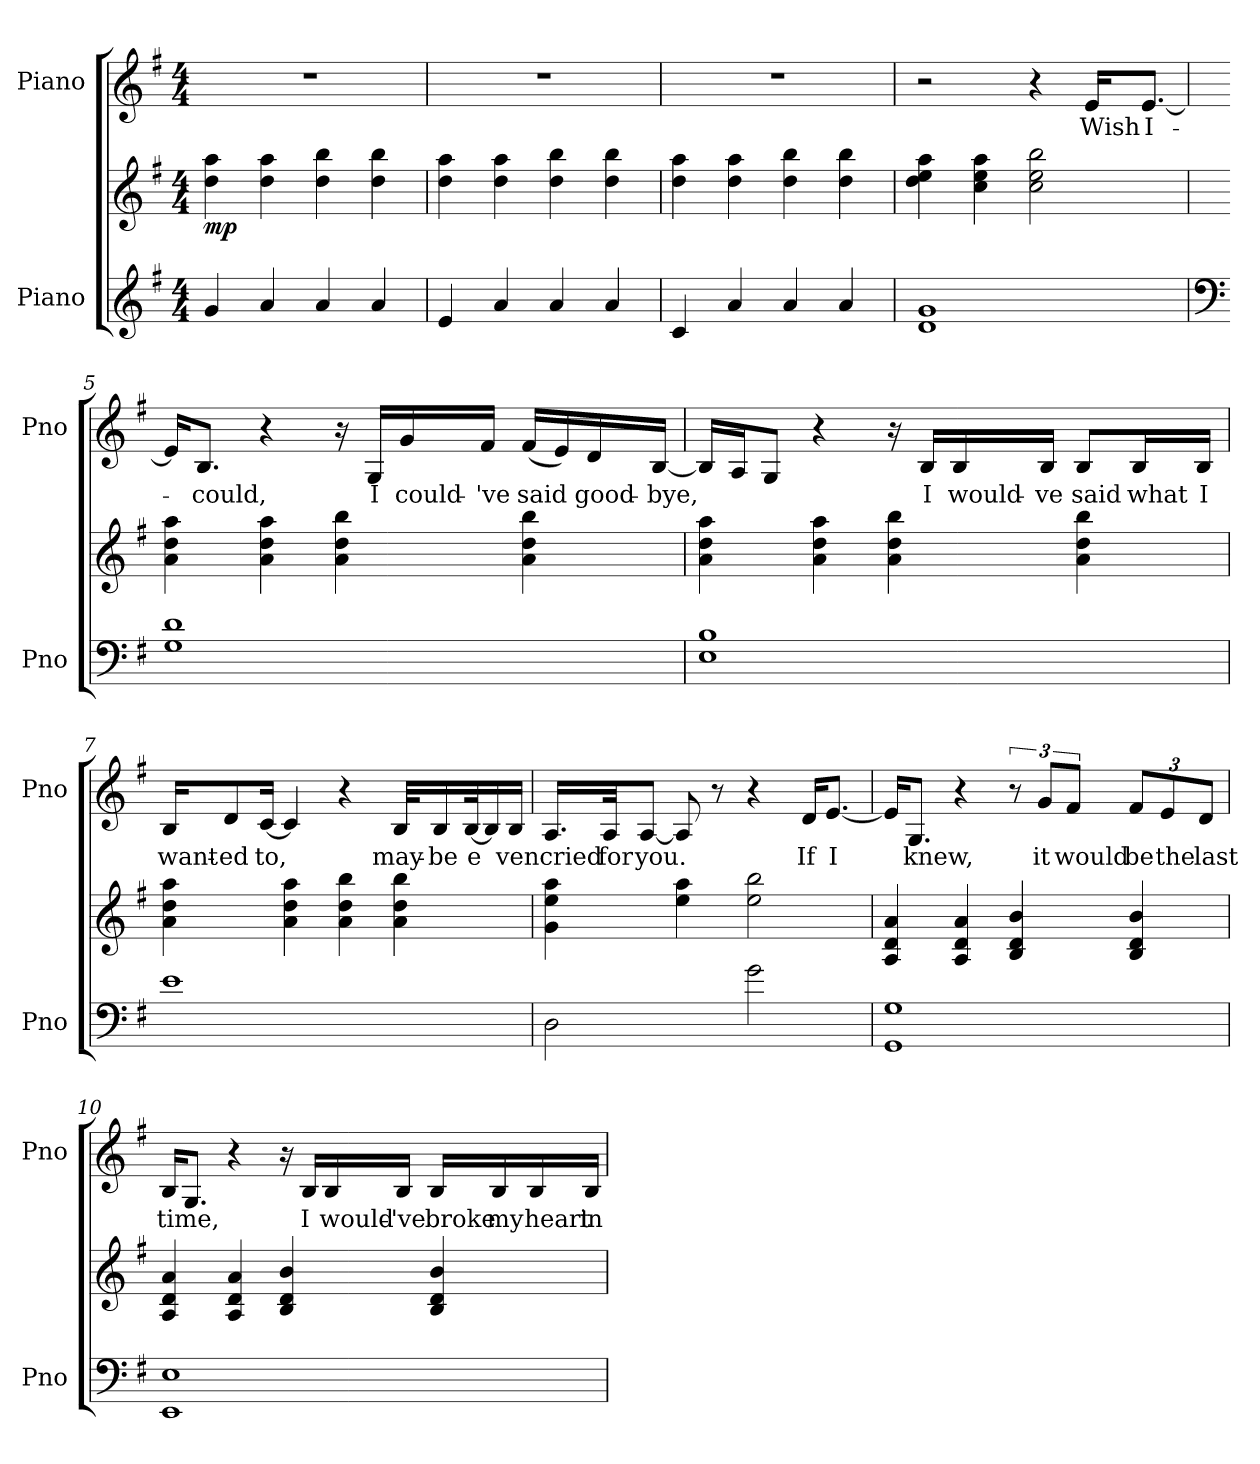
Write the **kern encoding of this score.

**kern	**kern	**dynam	**kern	**text
*part2	*part2	*part2	*part1	*part1
*staff3	*staff2	*staff2/3	*staff1	*staff1
*I"Piano	*	*	*I"Piano	*
*I'Pno	*	*	*I'Pno	*
*clefG2	*clefG2	*	*clefG2	*
*k[f#]	*k[f#]	*	*k[f#]	*
*M4/4	*M4/4	*	*M4/4	*
*MM54	*MM54	*	*MM54	*
=1	=1	=1	=1	=1
!	!	!LO:DY:b	!	!
4g/	4dd\ 4aa\	mp	1r	.
4a/	4dd\ 4aa\	.	.	.
4a/	4dd\ 4bb\	.	.	.
4a/	4dd\ 4bb\	.	.	.
=2	=2	=2	=2	=2
4e/	4dd\ 4aa\	.	1r	.
4a/	4dd\ 4aa\	.	.	.
4a/	4dd\ 4bb\	.	.	.
4a/	4dd\ 4bb\	.	.	.
=3	=3	=3	=3	=3
4c/	4dd\ 4aa\	.	1r	.
4a/	4dd\ 4aa\	.	.	.
4a/	4dd\ 4bb\	.	.	.
4a/	4dd\ 4bb\	.	.	.
=4	=4	=4	=4	=4
1d 1g	4dd\ 4ee\ 4aa\	.	2r	.
.	4cc\ 4ee\ 4aa\	.	.	.
.	2cc\ 2ee\ 2bb\	.	4r	.
!	!	!	!	!LO:LY:b
.	.	.	16e/KL	Wish
!	!	!	!	!LO:LY:b
.	.	.	[8.e/J	I-
!!LO:LB:g=z
=5	=5	=5	=5	=5
*clefF4	*	*	*	*
1G 1d	4a\ 4dd\ 4aa\	.	16e/KL]	.
!	!	!	!	!LO:LY:b
.	.	.	8.B/J	-could,
.	4a\ 4dd\ 4aa\	.	4r	.
.	4a\ 4dd\ 4bb\	.	16r	.
!	!	!	!	!LO:LY:b
.	.	.	16G/LL	I
!	!	!	!	!LO:LY:b
.	.	.	16g/	could-
!	!	!	!	!LO:LY:b
.	.	.	16f#/JJ	-'ve
!	!	!	!	!LO:LY:b
.	4a\ 4dd\ 4bb\	.	(16f#/LL	said
.	.	.	16e/)	.
!	!	!	!	!LO:LY:b
.	.	.	16d/	good-
!	!	!	!	!LO:LY:b
.	.	.	[16B/JJ	-bye,
=6	=6	=6	=6	=6
1E 1B	4a\ 4dd\ 4aa\	.	16B/LL]	.
.	.	.	16A/J	.
.	.	.	8G/J	.
.	4a\ 4dd\ 4aa\	.	4r	.
.	4a\ 4dd\ 4bb\	.	16r	.
!	!	!	!	!LO:LY:b
.	.	.	16B/LL	I
!	!	!	!	!LO:LY:b
.	.	.	16B/	would-
!	!	!	!	!LO:LY:b
.	.	.	16B/JJ	-ve
!	!	!	!	!LO:LY:b
.	4a\ 4dd\ 4bb\	.	8B/L	said
!	!	!	!	!LO:LY:b
.	.	.	16B/L	what
!	!	!	!	!LO:LY:b
.	.	.	16B/JJ	I
!!LO:LB:g=z
=7	=7	=7	=7	=7
!	!	!	!	!LO:LY:b
1e	4a\ 4dd\ 4aa\	.	16B/KL	want-
!	!	!	!	!LO:LY:b
.	.	.	8d/	-ed
!	!	!	!	!LO:LY:b
.	.	.	[16c/Jk	to,
.	4a\ 4dd\ 4aa\	.	4c/]	.
.	4a\ 4dd\ 4bb\	.	4r	.
!	!	!	!	!LO:LY:b
.	4a\ 4dd\ 4bb\	.	32B/KLL	may-
!	!	!	!	!LO:LY:b
.	.	.	16B/	-be
!	!	!	!	!LO:LY:b
.	.	.	[32B/K	e
.	.	.	16B/]	.
!	!	!	!	!LO:LY:b
.	.	.	16B/JJ	ven
=8	=8	=8	=8	=8
!	!	!	!	!LO:LY:b
2D\	4g\ 4ee\ 4aa\	.	16.A/LL	cried
!	!	!	!	!LO:LY:b
.	.	.	32A/JK	for
!	!	!	!	!LO:LY:b
.	.	.	[8A/J	you.
.	4ee\ 4aa\	.	8A/]	.
.	.	.	8r	.
2g\	2ee\ 2bb\	.	4r	.
!	!	!	!	!LO:LY:b
.	.	.	16d/KL	If
!	!	!	!	!LO:LY:b
.	.	.	[8.e/J	I
!!LO:PB:g=z
=9	=9	=9	=9	=9
1GG 1G	4A/ 4d/ 4a/	.	16e/KL]	.
!	!	!	!	!LO:LY:b
.	.	.	8.G/J	knew,
.	4A/ 4d/ 4a/	.	4r	.
.	4B/ 4d/ 4b/	.	12r	.
!	!	!	!	!LO:LY:b
.	.	.	12g/L	it
!	!	!	!	!LO:LY:b
.	.	.	12f#/J	would
*	*	*	*Xbrackettup	*
!	!	!	!	!LO:LY:b
.	4B/ 4d/ 4b/	.	12f#/L	be
!	!	!	!	!LO:LY:b
.	.	.	12e/	the
!	!	!	!	!LO:LY:b
.	.	.	12d/J	last
=10	=10	=10	=10	=10
!	!	!	!	!LO:LY:b
1EE 1E	4A/ 4d/ 4a/	.	16B/KL	time,
.	.	.	8.G/J	.
.	4A/ 4d/ 4a/	.	4r	.
.	4B/ 4d/ 4b/	.	16r	.
!	!	!	!	!LO:LY:b
.	.	.	16B/LL	I
!	!	!	!	!LO:LY:b
.	.	.	16B/	would-
!	!	!	!	!LO:LY:b
.	.	.	16B/JJ	-'ve
!	!	!	!	!LO:LY:b
.	4B/ 4d/ 4b/	.	16B/LL	broke
!	!	!	!	!LO:LY:b
.	.	.	16B/	my
!	!	!	!	!LO:LY:b
.	.	.	16B/	heart
!	!	!	!	!LO:LY:b
.	.	.	16B/JJ	in
=	=	=	=	=
*-	*-	*-	*-	*-
